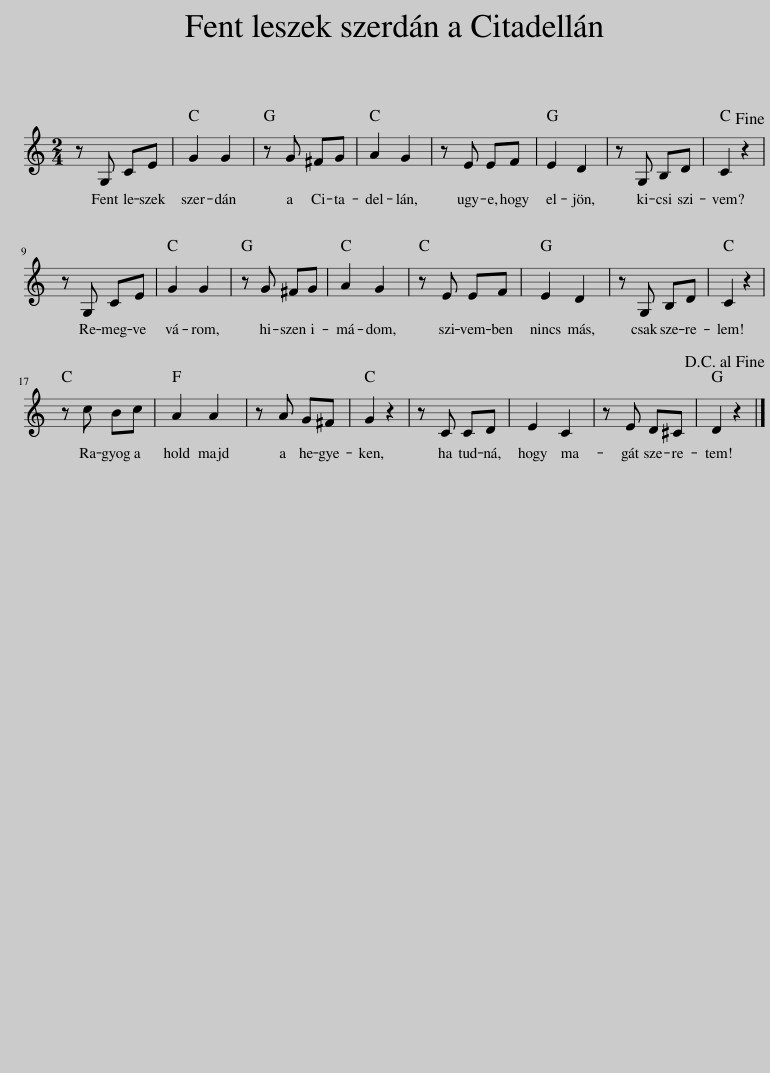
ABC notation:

X:1
L:1/8
M:2/4
I:linebreak $
K:C
V:1 treble
V:1
 z G, CE | G2 G2 | z G ^FG | A2 G2 | z E EF | %5
 E2 D2 | z G, B,D | C2 z2!fine! |$ z G, CE | G2 G2 | %10
 z G ^FG | A2 G2 | z E EF | E2 D2 | z G, B,D | %15
 C2 z2 |$ z c Bc | A2 A2 | z A G^F | G2 z2 | %20
 z C CD | E2 C2 | z E D^C | D2 z2!D.C.! |] %24
